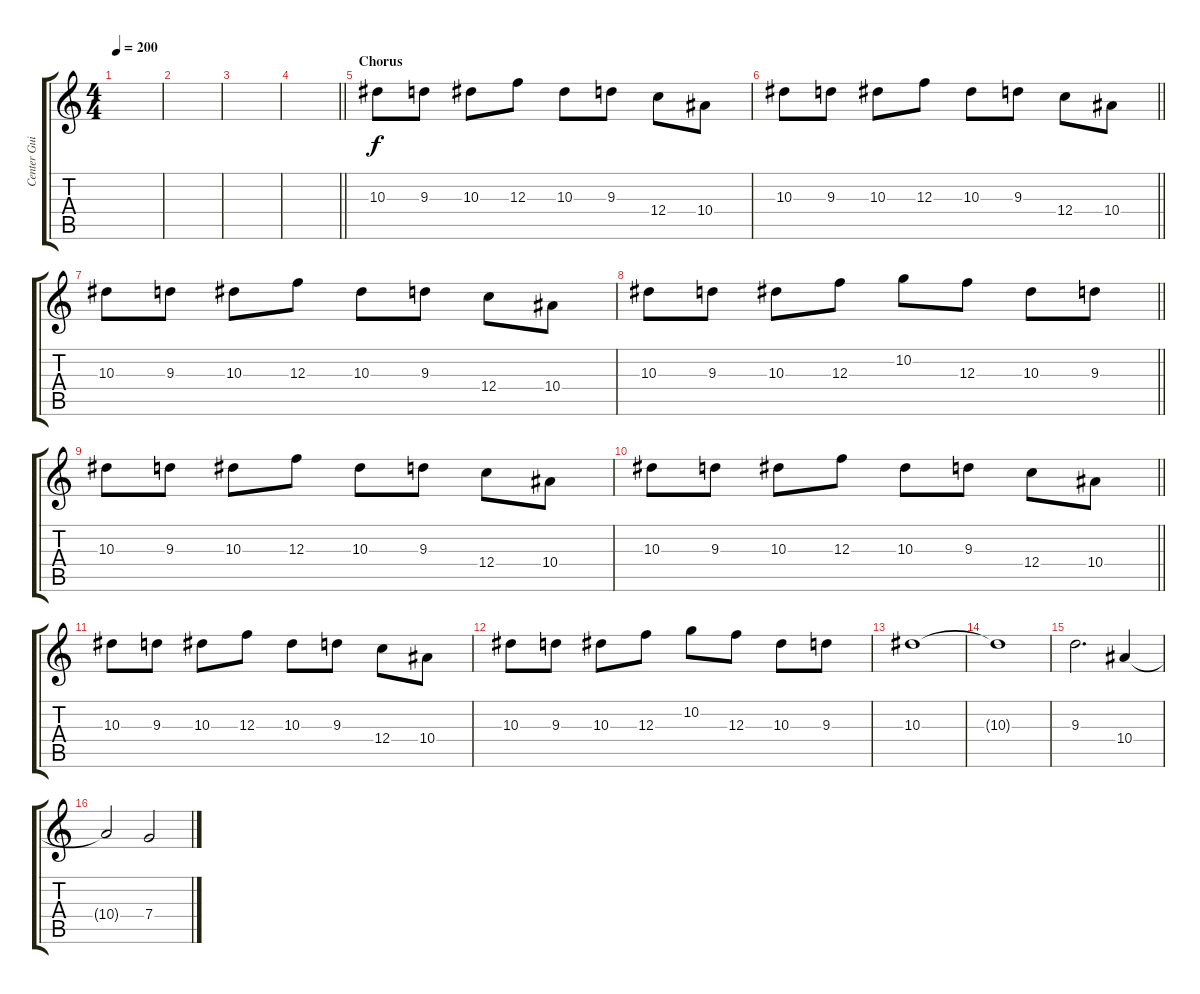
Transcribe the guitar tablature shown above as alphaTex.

\track ("Center Guitar" "Center Gui") {instrument distortionguitar}
\staff {score tabs}
\tuning (D4 A3 F3 C3 G2 C2) {hide}
\ts (4 4)
\tempo 200
\clef g2
\ks c
|
|
|
\barLineRight lightlight
|
\section ("" "Chorus")
10.3.8 9.3.8 10.3.8 12.3.8 10.3.8 9.3.8 12.4.8 10.4.8 |
\barLineRight lightlight
10.3.8 9.3.8 10.3.8 12.3.8 10.3.8 9.3.8 12.4.8 10.4.8 |
10.3.8 9.3.8 10.3.8 12.3.8 10.3.8 9.3.8 12.4.8 10.4.8 |
\barLineRight lightlight
10.3.8 9.3.8 10.3.8 12.3.8 10.2.8 12.3.8 10.3.8 9.3.8 |
10.3.8 9.3.8 10.3.8 12.3.8 10.3.8 9.3.8 12.4.8 10.4.8 |
\barLineRight lightlight
10.3.8 9.3.8 10.3.8 12.3.8 10.3.8 9.3.8 12.4.8 10.4.8 |
10.3.8 9.3.8 10.3.8 12.3.8 10.3.8 9.3.8 12.4.8 10.4.8 |
10.3.8 9.3.8 10.3.8 12.3.8 10.2.8 12.3.8 10.3.8 9.3.8 |
10.3.1 |
10.3{t}.1 |
9.3.2{d} 10.4.4 |
10.4{t}.2 7.4.2
